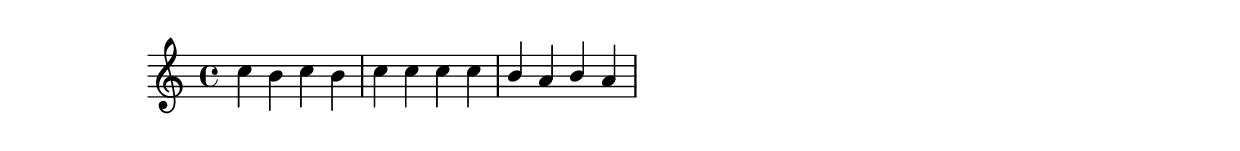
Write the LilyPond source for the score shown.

\header {

  texidoc = "Stem directions for notes on the middle staff line are
  determined by the directions of their neighbors."

}

\version "2.11.51"
\relative c'' \new Voice \with {
     \consists "Melody_engraver"
     \override Stem #'neutral-direction = #'()
} {
  c4 b c b
  c c c c
  b a b a
} 
  
  
